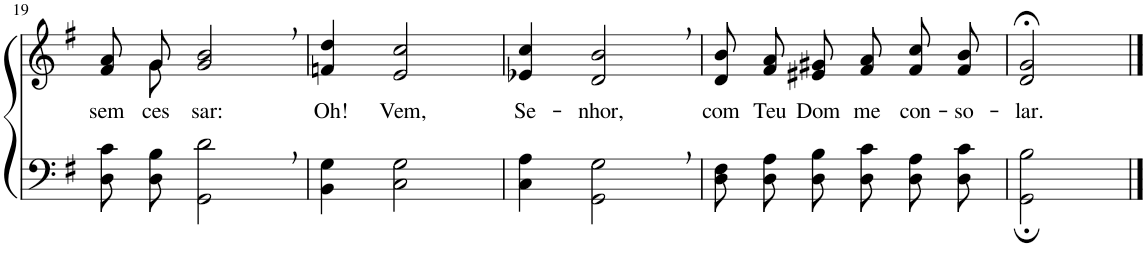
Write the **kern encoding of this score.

**kern	**kern	**text
*part2	*part1	*part1
*staff2	*staff1	*staff1
*I"Parte III e IV	*I"Parte I e II	*
!!LO:PB:g=z
*clefF4	*clefG2	*
*k[f#]	*k[f#]	*
*M3/4	*M3/4	*
=19	=19	=19
!	!	!LO:LY:b
*	*^	*
8D\ 8c\L	8f#/ 8a/L	8ryy	sem
!	!	!	!LO:LY:b
8D\ 8B\J	8g/J	8g\	ces-
!	!	!	!LO:LY:b
2GG\, 2d\,	2g/, 2b/,	2ryy	-sar:
=20	=20	=20	=20
!	!	!	!LO:LY:b
*	*v	*v	*
4BB\ 4G\	4fn/ 4dd/	Oh!
!	!	!LO:LY:b
2C\ 2G\	2e/ 2cc/	Vem,
=21	=21	=21
!	!	!LO:LY:b
4C\ 4A\	4e-X/ 4cc/	Se-
!	!	!LO:LY:b
2GG\, 2G\,	2d/, 2b/,	-nhor,
=22	=22	=22
!	!	!LO:LY:b
8D\ 8F#\L	8d/ 8b/L	com
!	!	!LO:LY:b
8D\ 8A\J	8f#/ 8a/J	Teu
!	!	!LO:LY:b
8D\ 8B\L	8e#X/ 8g#X/L	Dom
!	!	!LO:LY:b
8D\ 8c\J	8f#/ 8a/J	me
!	!	!LO:LY:b
8D\ 8A\L	8f#/ 8cc/L	con-
!	!	!LO:LY:b
8D\ 8c\J	8f#/ 8b/J	-so-
=23	=23	=23
!	!	!LO:LY:b
2GG\; 2B\;	2d/;< 2g/;<	-lar.
==	==	==
*-	*-	*-
